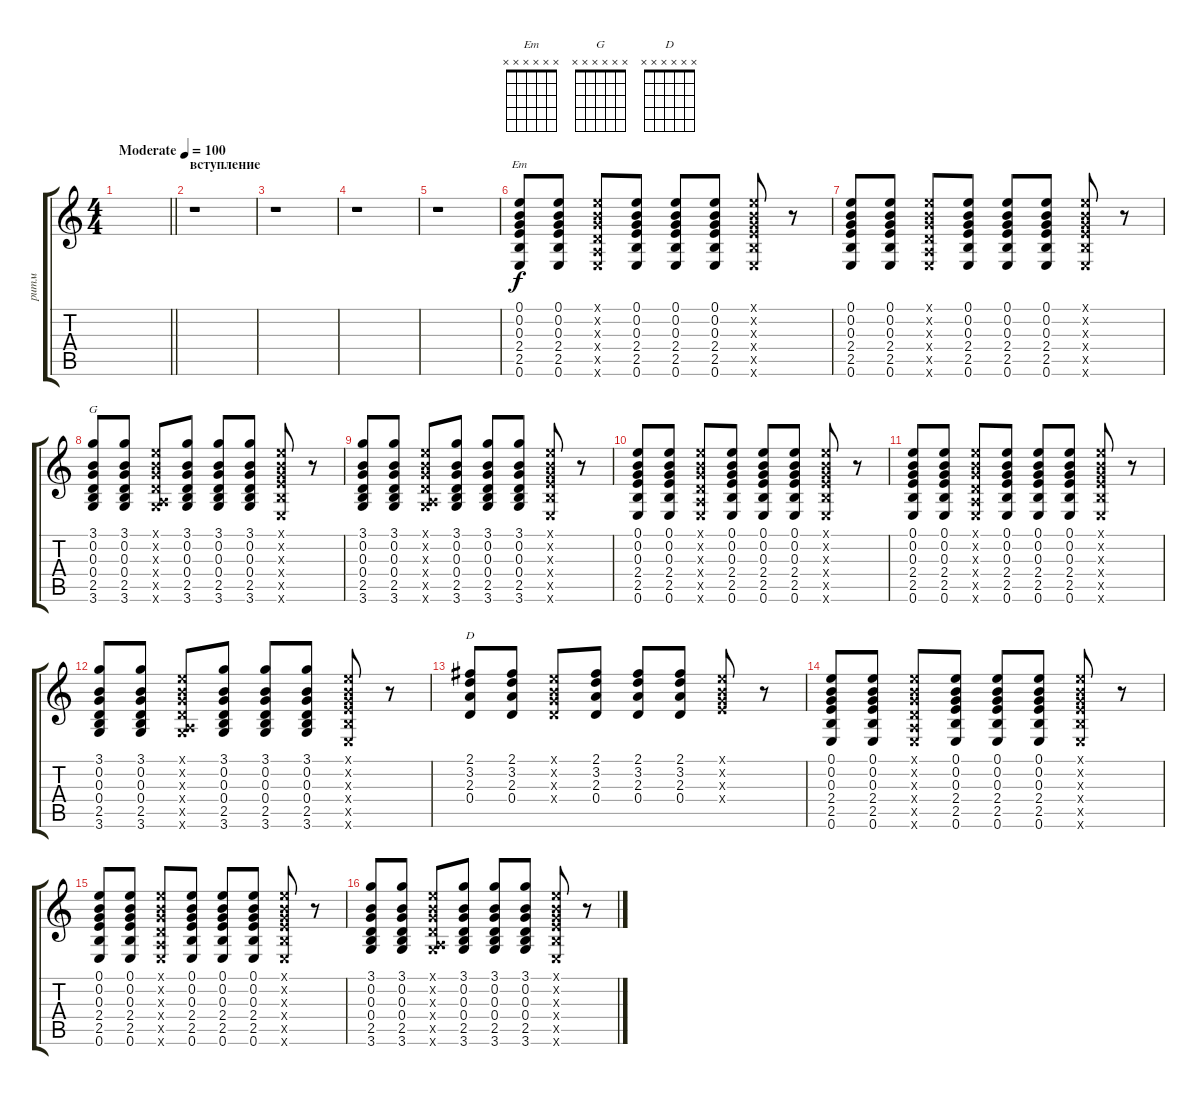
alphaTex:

\track ("ритм" "ритм") {instrument acousticguitarsteel}
\staff {score tabs}
\tuning (E4 B3 G3 D3 A2 E2) {hide}
\chord ("Em" x x x x x x)
\chord ("G" x x x x x x)
\chord ("D" x x x x x x)
\ts (4 4)
\tempo (100 "Moderate")
\clef g2
\barLineRight lightlight
\ks c
|
\section ("" "вступление")
r.1 |
r.1 |
r.1 |
r.1 |
(0.1 0.2 0.3 2.4 2.5 0.6).8{ch "Em"} (0.1 0.2 0.3 2.4 2.5 0.6).8 (0.1{x} 0.2{x} 0.3{x} 0.4{x} 0.5{x} 0.6{x}).8 (0.1 0.2 0.3 2.4 2.5 0.6).8 (0.1 0.2 0.3 2.4 2.5 0.6).8 (0.1 0.2 0.3 2.4 2.5 0.6).8 (0.1{x} 0.2{x} 0.3{x} 2.4{x} 2.5{x} 0.6{x}).8 r.8 |
(0.1 0.2 0.3 2.4 2.5 0.6).8 (0.1 0.2 0.3 2.4 2.5 0.6).8 (0.1{x} 0.2{x} 0.3{x} 0.4{x} 0.5{x} 0.6{x}).8 (0.1 0.2 0.3 2.4 2.5 0.6).8 (0.1 0.2 0.3 2.4 2.5 0.6).8 (0.1 0.2 0.3 2.4 2.5 0.6).8 (0.1{x} 0.2{x} 0.3{x} 2.4{x} 2.5{x} 0.6{x}).8 r.8 |
(3.1 0.2 0.3 0.4 2.5 3.6).8{ch "G"} (3.1 0.2 0.3 0.4 2.5 3.6).8 (0.1{x} 0.2{x} 0.3{x} 0.4{x} 0.5{x} 3.6{x}).8 (3.1 0.2 0.3 0.4 2.5 3.6).8 (3.1 0.2 0.3 0.4 2.5 3.6).8 (3.1 0.2 0.3 0.4 2.5 3.6).8 (0.1{x} 0.2{x} 0.3{x} 2.4{x} 2.5{x} 0.6{x}).8 r.8 |
(3.1 0.2 0.3 0.4 2.5 3.6).8 (3.1 0.2 0.3 0.4 2.5 3.6).8 (0.1{x} 0.2{x} 0.3{x} 0.4{x} 0.5{x} 3.6{x}).8 (3.1 0.2 0.3 0.4 2.5 3.6).8 (3.1 0.2 0.3 0.4 2.5 3.6).8 (3.1 0.2 0.3 0.4 2.5 3.6).8 (0.1{x} 0.2{x} 0.3{x} 2.4{x} 2.5{x} 0.6{x}).8 r.8 |
(0.1 0.2 0.3 2.4 2.5 0.6).8 (0.1 0.2 0.3 2.4 2.5 0.6).8 (0.1{x} 0.2{x} 0.3{x} 0.4{x} 0.5{x} 0.6{x}).8 (0.1 0.2 0.3 2.4 2.5 0.6).8 (0.1 0.2 0.3 2.4 2.5 0.6).8 (0.1 0.2 0.3 2.4 2.5 0.6).8 (0.1{x} 0.2{x} 0.3{x} 2.4{x} 2.5{x} 0.6{x}).8 r.8 |
(0.1 0.2 0.3 2.4 2.5 0.6).8 (0.1 0.2 0.3 2.4 2.5 0.6).8 (0.1{x} 0.2{x} 0.3{x} 0.4{x} 0.5{x} 0.6{x}).8 (0.1 0.2 0.3 2.4 2.5 0.6).8 (0.1 0.2 0.3 2.4 2.5 0.6).8 (0.1 0.2 0.3 2.4 2.5 0.6).8 (0.1{x} 0.2{x} 0.3{x} 2.4{x} 2.5{x} 0.6{x}).8 r.8 |
(3.1 0.2 0.3 0.4 2.5 3.6).8 (3.1 0.2 0.3 0.4 2.5 3.6).8 (0.1{x} 0.2{x} 0.3{x} 0.4{x} 0.5{x} 3.6{x}).8 (3.1 0.2 0.3 0.4 2.5 3.6).8 (3.1 0.2 0.3 0.4 2.5 3.6).8 (3.1 0.2 0.3 0.4 2.5 3.6).8 (0.1{x} 0.2{x} 0.3{x} 2.4{x} 2.5{x} 0.6{x}).8 r.8 |
(2.1 3.2 2.3 0.4).8{ch "D"} (2.1 3.2 2.3 0.4).8 (0.1{x} 0.2{x} 0.3{x} 0.4{x}).8 (2.1 3.2 2.3 0.4).8 (2.1 3.2 2.3 0.4).8 (2.1 3.2 2.3 0.4).8 (0.1{x} 0.2{x} 0.3{x} 2.4{x}).8 r.8 |
(0.1 0.2 0.3 2.4 2.5 0.6).8 (0.1 0.2 0.3 2.4 2.5 0.6).8 (0.1{x} 0.2{x} 0.3{x} 0.4{x} 0.5{x} 0.6{x}).8 (0.1 0.2 0.3 2.4 2.5 0.6).8 (0.1 0.2 0.3 2.4 2.5 0.6).8 (0.1 0.2 0.3 2.4 2.5 0.6).8 (0.1{x} 0.2{x} 0.3{x} 2.4{x} 2.5{x} 0.6{x}).8 r.8 |
(0.1 0.2 0.3 2.4 2.5 0.6).8 (0.1 0.2 0.3 2.4 2.5 0.6).8 (0.1{x} 0.2{x} 0.3{x} 0.4{x} 0.5{x} 0.6{x}).8 (0.1 0.2 0.3 2.4 2.5 0.6).8 (0.1 0.2 0.3 2.4 2.5 0.6).8 (0.1 0.2 0.3 2.4 2.5 0.6).8 (0.1{x} 0.2{x} 0.3{x} 2.4{x} 2.5{x} 0.6{x}).8 r.8 |
(3.1 0.2 0.3 0.4 2.5 3.6).8 (3.1 0.2 0.3 0.4 2.5 3.6).8 (0.1{x} 0.2{x} 0.3{x} 0.4{x} 0.5{x} 3.6{x}).8 (3.1 0.2 0.3 0.4 2.5 3.6).8 (3.1 0.2 0.3 0.4 2.5 3.6).8 (3.1 0.2 0.3 0.4 2.5 3.6).8 (0.1{x} 0.2{x} 0.3{x} 2.4{x} 2.5{x} 0.6{x}).8 r.8
